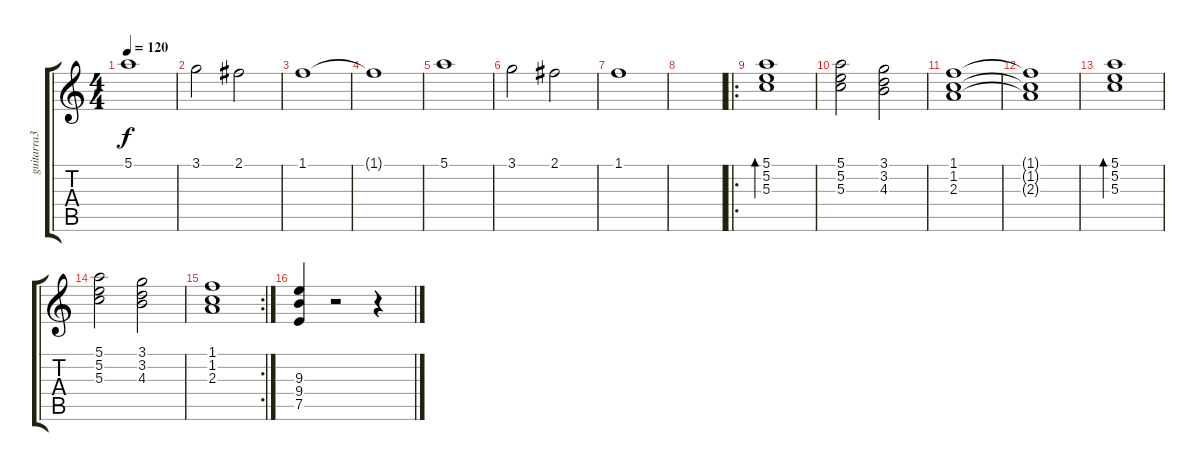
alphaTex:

\track ("guitarra3" "guitarra3") {instrument overdrivenguitar}
\staff {score tabs}
\tuning (E4 B3 G3 D3 A2 E2) {hide}
\ts (4 4)
\tempo 120
\clef g2
\ks c
5.1.1{dy f instrument overdrivenguitar} |
3.1.2 2.1.2 |
1.1.1 |
1.1{t}.1 |
5.1.1 |
3.1.2 2.1.2 |
1.1.1 |
|
\ro
(5.1 5.2 5.3).1{bd 480} |
(5.1 5.2 5.3).2 (3.1 3.2 4.3).2 |
(1.1 1.2 2.3).1 |
(1.1{t} 1.2{t} 2.3{t}).1 |
(5.1 5.2 5.3).1{bd 480} |
(5.1 5.2 5.3).2 (3.1 3.2 4.3).2 |
\rc 2
(1.1 1.2 2.3).1 |
(9.3 9.4 7.5).4 r.2 r.4
